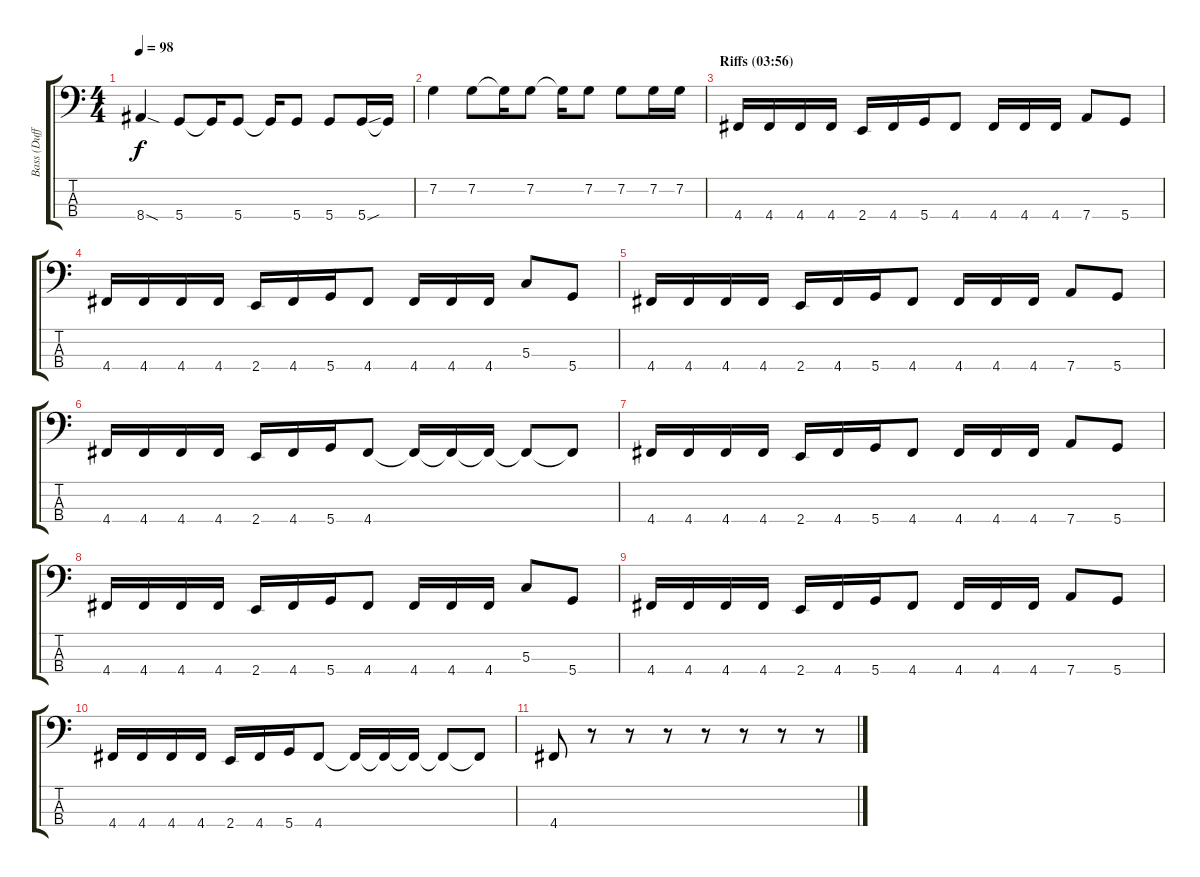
\track ("Bass (Duff McKagan)" "Bass (Duff") {instrument electricbasspick}
\staff {score tabs}
\tuning (F2 C2 G1 D1) {hide}
\ts (4 4)
\tempo 98
\clef f4
\ks c
8.4{sod}.4{dy f} 5.4.8 5.4{t}.16 5.4.8 5.4{t}.16 5.4.8 5.4.8 5.4{sou}.16 5.4{t}.16 |
7.2.4 7.2.8 7.2{t}.16 7.2.8 7.2{t}.16 7.2.8 7.2.8 7.2.16 7.2.16 |
\section ("" "Riffs (03:56)")
4.4.16 4.4.16 4.4.16 4.4.16 2.4.16 4.4.16 5.4.16 4.4.8 4.4.16 4.4.16 4.4.16 7.4.8 5.4.8 |
4.4.16 4.4.16 4.4.16 4.4.16 2.4.16 4.4.16 5.4.16 4.4.8 4.4.16 4.4.16 4.4.16 5.3.8 5.4.8 |
4.4.16 4.4.16 4.4.16 4.4.16 2.4.16 4.4.16 5.4.16 4.4.8 4.4.16 4.4.16 4.4.16 7.4.8 5.4.8 |
4.4.16 4.4.16 4.4.16 4.4.16 2.4.16 4.4.16 5.4.16 4.4.8 4.4{t}.16 4.4{t}.16 4.4{t}.16 4.4{t}.8 4.4{t}.8 |
4.4.16 4.4.16 4.4.16 4.4.16 2.4.16 4.4.16 5.4.16 4.4.8 4.4.16 4.4.16 4.4.16 7.4.8 5.4.8 |
4.4.16 4.4.16 4.4.16 4.4.16 2.4.16 4.4.16 5.4.16 4.4.8 4.4.16 4.4.16 4.4.16 5.3.8 5.4.8 |
4.4.16 4.4.16 4.4.16 4.4.16 2.4.16 4.4.16 5.4.16 4.4.8 4.4.16 4.4.16 4.4.16 7.4.8 5.4.8 |
4.4.16 4.4.16 4.4.16 4.4.16 2.4.16 4.4.16 5.4.16 4.4.8 4.4{t}.16 4.4{t}.16 4.4{t}.16 4.4{t}.8 4.4{t}.8 |
4.4.8 r.8 r.8 r.8 r.8 r.8 r.8 r.8
